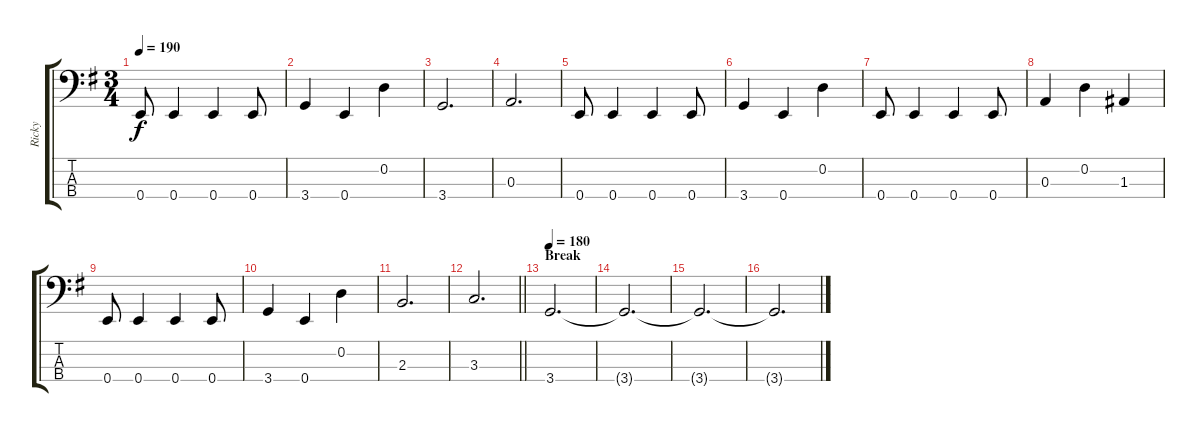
\track ("Ricky" "Ricky") {instrument acousticbass}
\staff {score tabs}
\tuning (G2 D2 A1 E1) {hide}
\ts (3 4)
\tempo 190
\clef f4
\ks g
0.4.8{dy f} 0.4.4 0.4.4 0.4.8 |
3.4.4 0.4.4 0.2.4 |
3.4.2{d} |
0.3.2{d} |
0.4.8 0.4.4 0.4.4 0.4.8 |
3.4.4 0.4.4 0.2.4 |
0.4.8 0.4.4 0.4.4 0.4.8 |
0.3.4 0.2.4 1.3.4 |
0.4.8 0.4.4 0.4.4 0.4.8 |
3.4.4 0.4.4 0.2.4 |
2.3.2{d} |
\barLineRight lightlight
3.3.2{d} |
\section ("" "Break")
\tempo 180
3.4.2{d} |
3.4{t}.2{d} |
3.4{t}.2{d} |
3.4{t}.2{d}
